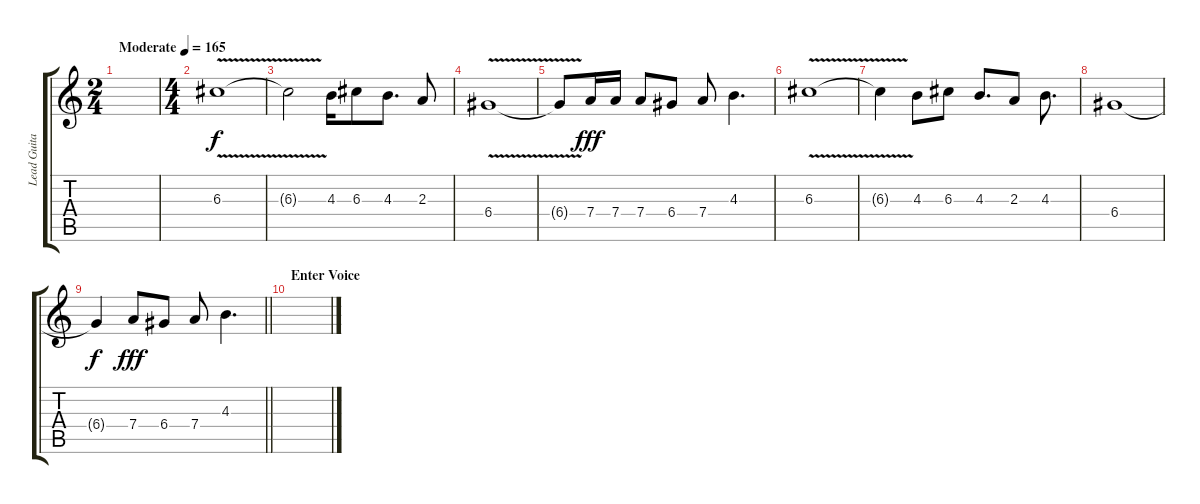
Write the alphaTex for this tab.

\track ("Lead Guitar" "Lead Guita") {instrument overdrivenguitar}
\staff {score tabs}
\tuning (E4 B3 G3 D3 A2 E2) {hide}
\ts (2 4)
\tempo (165 "Moderate")
\clef g2
\ks c
|
\ts (4 4)
6.3{v}.1 |
6.3{t}.2 4.3.16 6.3.8 4.3.8{d} 2.3.8 |
6.4{v}.1 |
6.4{t}.8{dy f} 7.4.16{dy fff} 7.4.16 7.4.8 6.4.8 7.4.8 4.3.4{d} |
6.3{v}.1 |
6.3{t}.4 4.3.8 6.3.8 4.3.8{d} 2.3.8 4.3.8{d} |
6.4.1 |
\barLineRight lightlight
6.4{t}.4{dy f} 7.4.8{dy fff} 6.4.8 7.4.8 4.3.4{d} |
\section ("" "Enter Voice")
